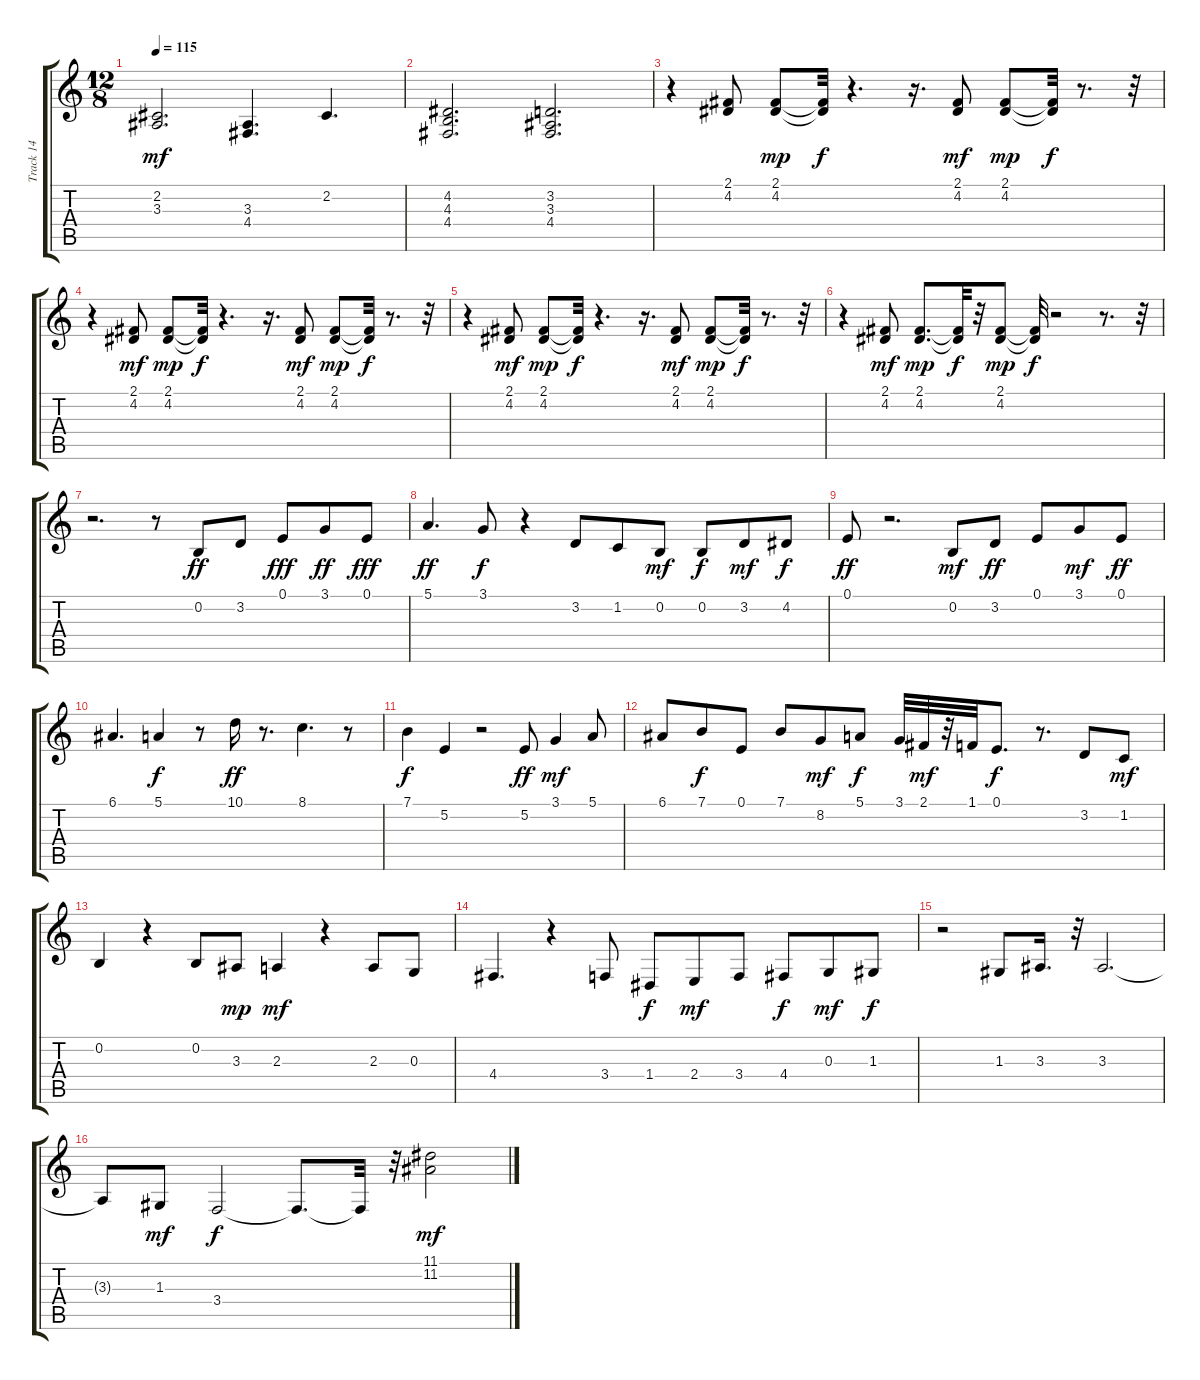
\track ("Track 14" "Track 14") {instrument altosax}
\staff {score tabs}
\tuning (E4 B3 G3 D3 A2 E2) {hide}
\ts (12 8)
\tempo 115
\clef g2
\ks c
(2.2 3.3).2{d dy mf} (3.3 4.4).4{d} 2.2.4{d} |
(4.2 4.3 4.4).2{d} (3.2 3.3 4.4).2{d} |
r.4 (2.1 4.2).8 (2.1 4.2).8{dy mp} (2.1{t} 4.2{t}).32{dy f} r.4{d} r.16{d} (2.1 4.2).8{dy mf} (2.1 4.2).8{dy mp} (2.1{t} 4.2{t}).32{dy f} r.8{d} r.32 |
r.4 (2.1 4.2).8{dy mf} (2.1 4.2).8{dy mp} (2.1{t} 4.2{t}).32{dy f} r.4{d} r.16{d} (2.1 4.2).8{dy mf} (2.1 4.2).8{dy mp} (2.1{t} 4.2{t}).32{dy f} r.8{d} r.32 |
r.4 (2.1 4.2).8{dy mf} (2.1 4.2).8{dy mp} (2.1{t} 4.2{t}).32{dy f} r.4{d} r.16{d} (2.1 4.2).8{dy mf} (2.1 4.2).8{dy mp} (2.1{t} 4.2{t}).32{dy f} r.8{d} r.32 |
r.4 (2.1 4.2).8{dy mf} (2.1 4.2).8{d dy mp} (2.1{t} 4.2{t}).32{dy f} r.32 (2.1 4.2).8{dy mp} (2.1{t} 4.2{t}).32{dy f} r.2 r.8{d} r.32 |
r.2{d} r.8 0.2.8{dy ff} 3.2.8 0.1.8{dy fff} 3.1.8{dy ff} 0.1.8{dy fff} |
5.1.4{d dy ff} 3.1.8{dy f} r.4 3.2.8 1.2.8 0.2.8{dy mf} 0.2.8{dy f} 3.2.8{dy mf} 4.2.8{dy f} |
0.1.8{dy ff} r.2{d} 0.2.8{dy mf} 3.2.8{dy ff} 0.1.8 3.1.8{dy mf} 0.1.8{dy ff} |
6.1.4{d} 5.1.4{dy f} r.8 10.1.16{dy ff} r.8{d} 8.1.4{d} r.8 |
7.1.4{dy f} 5.2.4 r.2 5.2.8{dy ff} 3.1.4{dy mf} 5.1.8 |
6.1.8 7.1.8{dy f} 0.1.8 7.1.8 8.2.8{dy mf} 5.1.8{dy f} 3.1.32 2.1.32{dy mf} r.32 1.1.32 0.1.8{d dy f} r.8{d} 3.2.8 1.2.8{dy mf} |
0.2.4 r.4 0.2.8 3.3.8{dy mp} 2.3.4{dy mf} r.4 2.3.8 0.3.8 |
4.4.4{d} r.4 3.4.8 1.4.8{dy f} 2.4.8{dy mf} 3.4.8 4.4.8{dy f} 0.3.8{dy mf} 1.3.8{dy f} |
r.2 1.3.8 3.3.16{d} r.32 3.3.2{d} |
3.3{t}.8 1.3.8{dy mf} 3.4.2{dy f} 3.4{t}.8{d} 3.4{t}.32 r.32 (11.1 11.2).2{dy mf}
